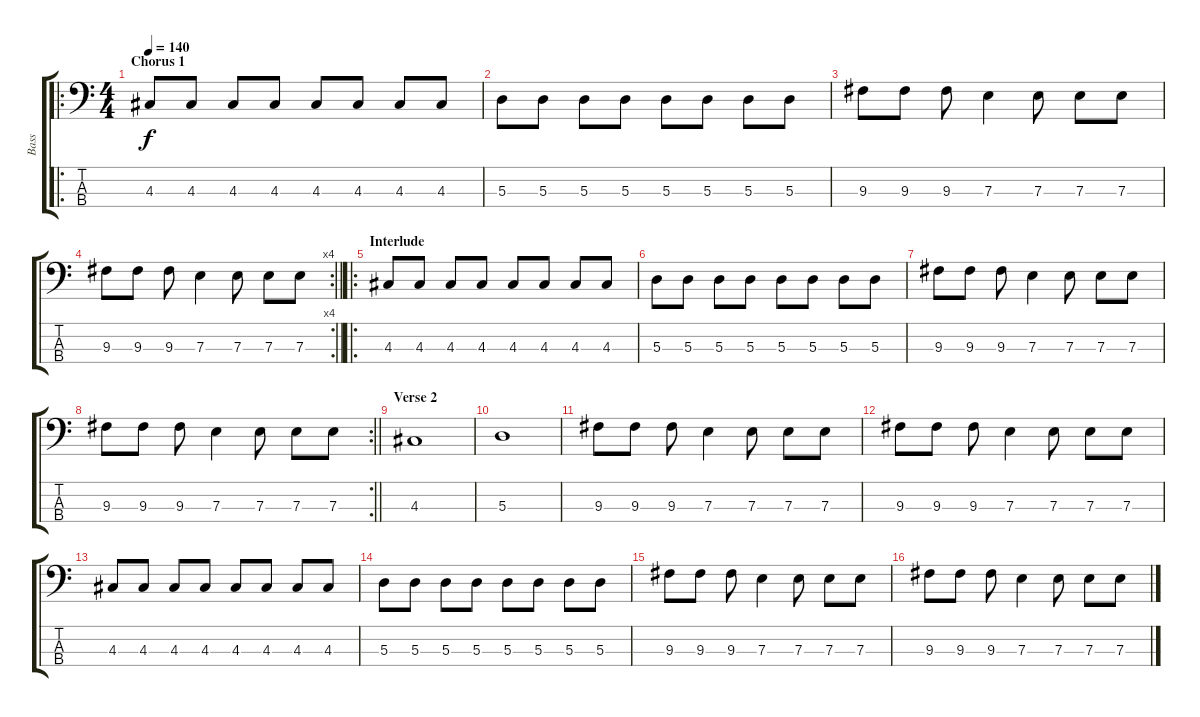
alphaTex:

\track ("Bass" "Bass") {instrument electricbasspick}
\staff {score tabs}
\tuning (G2 D2 A1 E1) {hide}
\ro
\ts (4 4)
\section ("" "Chorus 1")
\tempo 140
\clef f4
\ks c
4.3.8{dy f} 4.3.8 4.3.8 4.3.8 4.3.8 4.3.8 4.3.8 4.3.8 |
5.3.8 5.3.8 5.3.8 5.3.8 5.3.8 5.3.8 5.3.8 5.3.8 |
9.3.8 9.3.8 9.3.8 7.3.4 7.3.8 7.3.8 7.3.8 |
\rc 4
\barLineRight lightlight
9.3.8 9.3.8 9.3.8 7.3.4 7.3.8 7.3.8 7.3.8 |
\ro
\section ("" "Interlude")
4.3.8 4.3.8 4.3.8 4.3.8 4.3.8 4.3.8 4.3.8 4.3.8 |
5.3.8 5.3.8 5.3.8 5.3.8 5.3.8 5.3.8 5.3.8 5.3.8 |
9.3.8 9.3.8 9.3.8 7.3.4 7.3.8 7.3.8 7.3.8 |
\rc 2
\barLineRight lightlight
9.3.8 9.3.8 9.3.8 7.3.4 7.3.8 7.3.8 7.3.8 |
\section ("" "Verse 2")
4.3.1 |
5.3.1 |
9.3.8 9.3.8 9.3.8 7.3.4 7.3.8 7.3.8 7.3.8 |
9.3.8 9.3.8 9.3.8 7.3.4 7.3.8 7.3.8 7.3.8 |
4.3.8 4.3.8 4.3.8 4.3.8 4.3.8 4.3.8 4.3.8 4.3.8 |
5.3.8 5.3.8 5.3.8 5.3.8 5.3.8 5.3.8 5.3.8 5.3.8 |
9.3.8 9.3.8 9.3.8 7.3.4 7.3.8 7.3.8 7.3.8 |
9.3.8 9.3.8 9.3.8 7.3.4 7.3.8 7.3.8 7.3.8
